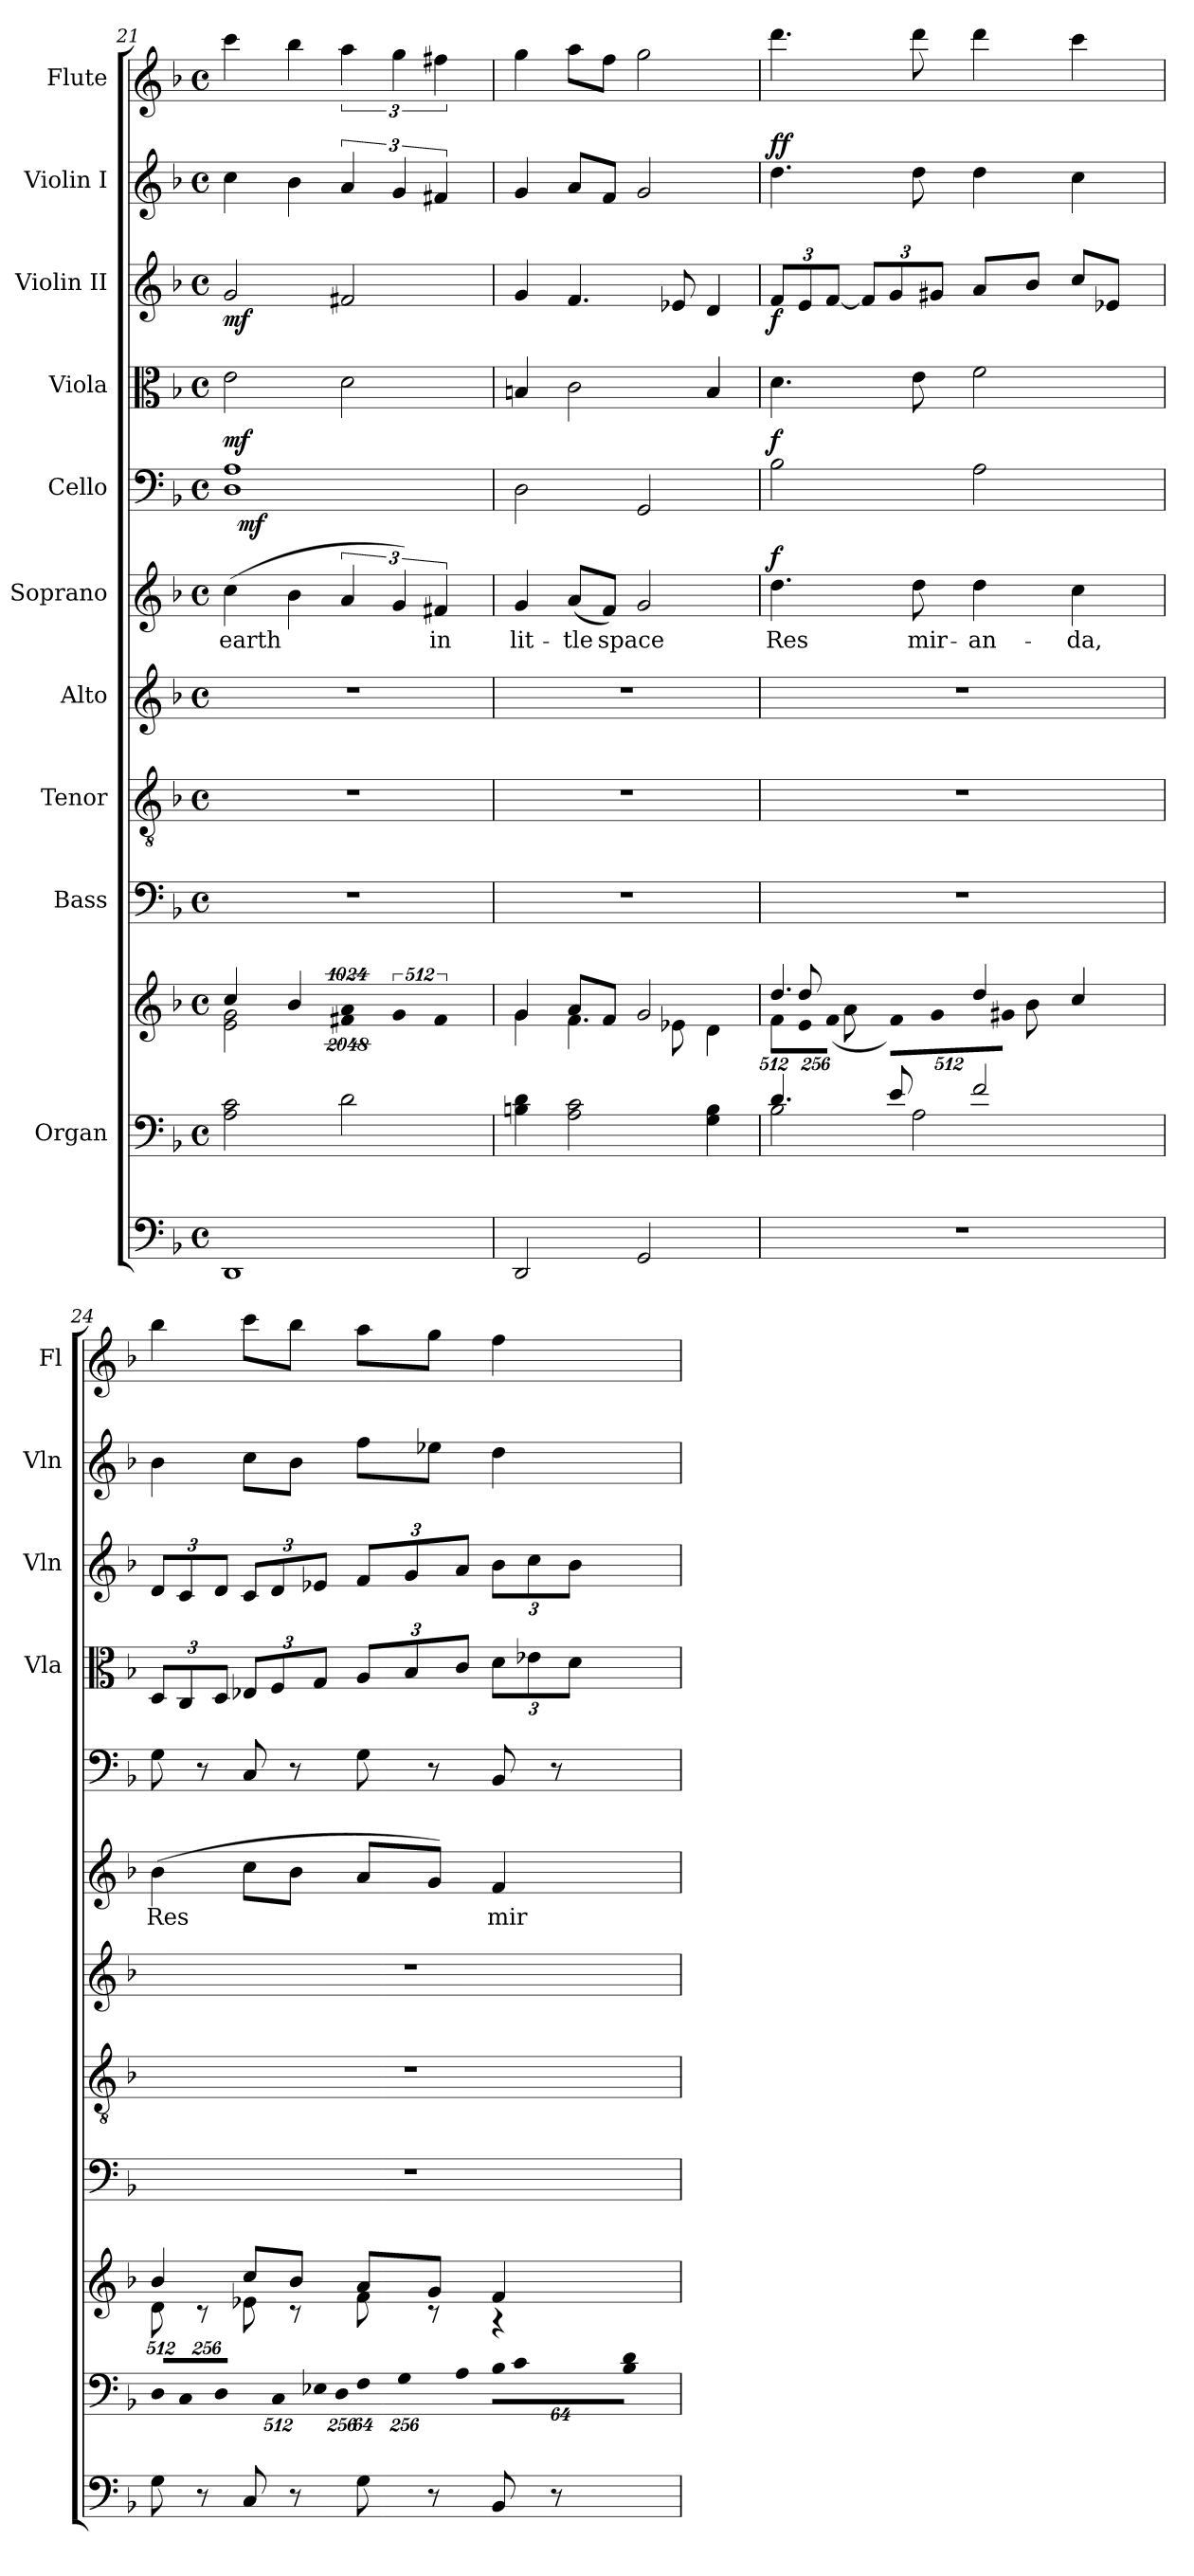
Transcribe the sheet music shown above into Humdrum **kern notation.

**kern	**kern	**kern	**kern	**kern	**kern	**kern	**text	**dynam	**kern	**dynam	**kern	**kern	**dynam	**kern	**dynam	**kern
*part11	*part10	*part10	*part9	*part8	*part7	*part6	*part6	*part6	*part5	*part5	*part4	*part3	*part3	*part2	*part2	*part1
*staff12	*staff11	*staff10	*staff9	*staff8	*staff7	*staff6	*staff6	*staff6	*staff5	*staff5	*staff4	*staff3	*staff3	*staff2	*staff2	*staff1
*	*I"Organ	*	*I"Bass	*I"Tenor	*I"Alto	*I"Soprano	*	*	*I"Cello	*	*I"Viola	*I"Violin II	*	*I"Violin I	*	*I"Flute
*	*	*	*	*	*	*	*	*	*	*	*I'Vla	*I'Vln	*	*I'Vln	*	*I'Fl
*clefF4	*clefF4	*clefG2	*clefF4	*clefGv2	*clefG2	*clefG2	*	*	*clefF4	*	*clefC3	*clefG2	*	*clefG2	*	*clefG2
*k[b-]	*k[b-]	*k[b-]	*k[b-]	*k[b-]	*k[b-]	*k[b-]	*	*	*k[b-]	*	*k[b-]	*k[b-]	*	*k[b-]	*	*k[b-]
*F:	*F:	*F:	*F:	*F:	*F:	*F:	*	*	*F:	*	*F:	*F:	*	*F:	*	*F:
*M4/4	*M4/4	*M4/4	*M4/4	*M4/4	*M4/4	*M4/4	*	*	*M4/4	*	*M4/4	*M4/4	*	*M4/4	*	*M4/4
*met(c)	*met(c)	*met(c)	*met(c)	*met(c)	*met(c)	*met(c)	*	*	*met(c)	*	*met(c)	*met(c)	*	*met(c)	*	*met(c)
=21	=21	=21	=21	=21	=21	=21	=21	=21	=21	=21	=21	=21	=21	=21	=21	=21
*	*	*^	*	*	*	*	*	*	*	*	*	*	*	*	*	*
!	!	!	!	!	!	!	!	!LO:LY:b	!	!	!LO:DY:a	!	!	!LO:DY:b	!	!LO:DY:a	!
!	!	!	!	!	!	!	!	!	!	!	!	!	!	!	!	!LO:DY:n=1:b	!
*	*	*	*	*	*	*	*	*	*	*^	*	*	*	*	*	*	*
1DD	2A\ 2c\	2e\ 2g\	4cc/	1r	1r	1r	(>4cc\	earth	.	1D 1A	32ryy	mf	2e\	2g/	mf	4cc\	mf mf	4ccc\
!	!	!	!	!	!	!	!	!	!	!	!	!LO:DY:b	!	!	!	!	!	!
.	.	.	.	.	.	.	.	.	.	.	2ryy	mf	.	.	.	.	.	.
.	.	.	4b-/	.	.	.	4b-\	.	.	.	.	.	.	.	.	4b-\	.	4bb-\
!	!	!LO:N:vis=2	!LO:N:vis=4	!	!	!	!	!	!	!	!	!	!	!	!	!	!	!
.	2d\	4096%1365f#X\	4096%683a/	.	.	.	6a/	.	.	.	.	.	2d\	2f#X/	.	6a/	.	6aa\
.	.	.	.	.	.	.	.	.	.	.	4...ryy	.	.	.	.	.	.	.
.	.	.	.	.	.	.	6g/)	.	.	.	.	.	.	.	.	6g/	.	6gg\
!	!	!	!LO:N:vis=4	!	!	!	!	!	!	!	!	!	!	!	!	!	!	!
.	.	.	2048%341g/	.	.	.	.	.	.	.	.	.	.	.	.	.	.	.
!	!	!	!LO:N:vis=4	!	!	!	!	!	!	!	!	!	!	!	!	!	!	!
.	.	8ryy	4096%683f#/	.	.	.	.	.	.	.	.	.	.	.	.	.	.	.
!	!	!	!	!	!	!	!	!LO:LY:b	!	!	!	!	!	!	!	!	!	!
.	.	.	.	.	.	.	6f#X/	in	.	.	.	.	.	.	.	6f#X/	.	6ff#X\
.	.	32ryy	.	.	.	.	.	.	.	.	.	.	.	.	.	.	.	.
.	.	128ryy	.	.	.	.	.	.	.	.	.	.	.	.	.	.	.	.
.	.	512ryy	.	.	.	.	.	.	.	.	.	.	.	.	.	.	.	.
.	.	2048.ryy	.	.	.	.	.	.	.	.	.	.	.	.	.	.	.	.
=22	=22	=22	=22	=22	=22	=22	=22	=22	=22	=22	=22	=22	=22	=22	=22	=22	=22	=22
!	!	!	!	!	!	!	!	!LO:LY:b	!	!	!	!	!	!	!	!	!	!
*	*	*	*	*	*	*	*	*	*	*v	*v	*	*	*	*	*	*	*
2DD/	4Bn\ 4d\	4g\	4g/	1r	1r	1r	4g/	lit-	.	2D\	.	4Bn/	4g/	.	4g/	.	4gg\
!	!	!	!	!	!	!	!	!LO:LY:b	!	!	!	!	!	!	!	!	!
.	2A\ 2c\	4.f\	8a/L	.	.	.	(<8a/L	-tle	.	.	.	2c\	4.f/	.	8a/L	.	8aa\L
!	!	!	!	!	!	!	!	!LO:LY:b	!	!	!	!	!	!	!	!	!
.	.	.	8f/J	.	.	.	8f/J)	space	.	.	.	.	.	.	8f/J	.	8ff\J
2GG/	.	.	2g/	.	.	.	2g/	.	.	2GG/	.	.	.	.	2g/	.	2gg\
.	.	8e-X\	.	.	.	.	.	.	.	.	.	.	8e-X/	.	.	.	.
.	4G\ 4B\	4d\	.	.	.	.	.	.	.	.	.	4B/	4d/	.	.	.	.
!!LO:PB:g=z
=23	=23	=23	=23	=23	=23	=23	=23	=23	=23	=23	=23	=23	=23	=23	=23	=23	=23
*	*^	*	*	*	*	*	*	*	*	*	*	*	*	*	*	*	*
*	*	*^	*	*	*	*	*	*	*	*	*	*	*	*	*	*	*	*
*	*	*	*	*	*Xbrackettup	*	*	*	*	*	*	*	*	*	*	*	*	*	*
!	!	!	!	!	!LO:N:vis=8	!	!	!	!	!LO:LY:b	!	!	!	!	!	!	!	!	!
*	*	*	*	*^	*^	*	*	*	*	*	*	*	*	*	*	*	*	*	*
*	*	*	*	*	*	*	*	*	*	*	*	*	*	*	*	*	*Xbrackettup	*	*	*	*
!	!	!	!	!	!	!	!	!	!	!	!	!	!LO:DY:a	!	!LO:DY:a	!	!	!LO:DY:b	!	!LO:DY:a	!
!	!	!	!	!	!	!	!	!	!	!	!	!	!	!	!	!	!	!	!	!LO:DY:n=1:b	!
1r	2B-\	4.d/	4096%1365ryy	4.dd/	4096%341f\L	4096%341ryy	4096%853ryy	1r	1r	1r	4.dd\	Res	f	2B-\	f	4.d\	12f/L	f	4.dd\	f f	4.ddd\
!	!	!	!	!	!LO:N:vis=8	!	!	!	!	!	!	!	!	!	!	!	!	!	!	!	!
.	.	.	.	.	2048%171e\	8dd/	.	.	.	.	.	.	.	.	.	.	.	.	.	.	.
.	.	.	.	.	.	.	.	.	.	.	.	.	.	.	.	.	12e/	.	.	.	.
.	.	.	.	.	.	.	.	.	.	.	.	.	.	.	.	.	[<12f/J	.	.	.	.
!	!	!	!	!	!LO:N:vis=8	!	!	!	!	!	!	!	!	!	!	!	!	!	!	!	!
.	.	.	.	.	(<4096%341f\J	.	.	.	.	.	.	.	.	.	.	.	.	.	.	.	.
.	.	.	.	.	.	4ryy	8a\	.	.	.	.	.	.	.	.	.	.	.	.	.	.
!	!	!	!	!	!LO:N:vis=8	!	!	!	!	!	!	!	!	!	!	!	!	!	!	!	!
.	.	.	.	.	4096%341f\L)	.	.	.	.	.	.	.	.	.	.	.	12f/L]	.	.	.	.
!	!	!	!	!	!LO:N:vis=8	!	!	!	!	!	!	!	!	!	!	!	!	!	!	!	!
.	.	.	8e/	.	2048%171g\	.	4ryy	.	.	.	.	.	.	.	.	.	.	.	.	.	.
.	.	.	.	.	.	.	.	.	.	.	.	.	.	.	.	.	12g/	.	.	.	.
!	!	!	!	!	!	!	!	!	!	!	!	!LO:LY:b	!	!	!	!	!	!	!	!	!
.	.	2A\	.	2ryy	.	.	.	.	.	.	8dd\	mir-	.	.	.	8e\	.	.	8dd\	.	8ddd\
.	.	.	.	.	.	.	.	.	.	.	.	.	.	.	.	.	12g#X/J	.	.	.	.
!	!	!	!	!	!LO:N:vis=8	!	!	!	!	!	!	!	!	!	!	!	!	!	!	!	!
.	.	.	.	.	4096%341g#X\J	.	.	.	.	.	.	.	.	.	.	.	.	.	.	.	.
.	.	.	32ryy	.	.	32ryy	.	.	.	.	.	.	.	.	.	.	.	.	.	.	.
.	.	.	128ryy	.	.	128ryy	.	.	.	.	.	.	.	.	.	.	.	.	.	.	.
.	.	.	512ryy	.	.	512ryy	.	.	.	.	.	.	.	.	.	.	.	.	.	.	.
.	.	.	2048.ryy	.	.	2048.ryy	.	.	.	.	.	.	.	.	.	.	.	.	.	.	.
!	!	!	!	!	!	!	!	!	!	!	!	!LO:LY:b	!	!	!	!	!	!	!	!	!
.	2ryy	.	2f/	.	2ryy	4dd/	.	.	.	.	4dd\	-an-	.	2A\	.	2f\	8a/L	.	4dd\	.	4ddd\
.	.	.	.	.	.	.	32ryy	.	.	.	.	.	.	.	.	.	.	.	.	.	.
.	.	.	.	.	.	.	128ryy	.	.	.	.	.	.	.	.	.	.	.	.	.	.
.	.	.	.	.	.	.	512ryy	.	.	.	.	.	.	.	.	.	.	.	.	.	.
.	.	.	.	.	.	.	2048.ryy	.	.	.	.	.	.	.	.	.	.	.	.	.	.
.	.	.	.	.	.	.	8b-\	.	.	.	.	.	.	.	.	.	8b-/J	.	.	.	.
!	!	!	!	!	!	!	!	!	!	!	!	!LO:LY:b	!	!	!	!	!	!	!	!	!
.	.	.	.	.	.	4ryy	4cc/	.	.	.	4cc\	-da,	.	.	.	.	8cc/L	.	4cc\	.	4ccc\
.	.	8ryy	.	8ryy	.	.	.	.	.	.	.	.	.	.	.	.	8e-X/J	.	.	.	.
*	*	*	*	*v	*v	*v	*v	*	*	*	*	*	*	*	*	*	*	*	*	*	*
=24	=24	=24	=24	=24	=24	=24	=24	=24	=24	=24	=24	=24	=24	=24	=24	=24	=24	=24
*	*Xbrackettup	*	*	*	*	*	*	*	*	*	*	*	*	*	*	*	*	*
!	!LO:N:vis=8	!	!	!	!	!	!	!	!LO:LY:b	!	!	!	!	!	!	!	!	!
*	*	*	*	*^	*	*	*	*	*	*	*	*	*	*	*	*	*	*
*	*	*	*	*	*	*	*	*	*	*	*	*	*	*Xbrackettup	*	*	*	*	*
8G\	4096%341D/L	4ryy	2ryy	4b-/	8d\	1r	1r	1r	(>4b-\	Res	.	8G\	.	12D/L	12d/L	.	4b-\	.	4bb-\
!	!LO:N:vis=8	!	!	!	!	!	!	!	!	!	!	!	!	!	!	!	!	!	!
.	2048%171C/	.	.	.	.	.	.	.	.	.	.	.	.	.	.	.	.	.	.
.	.	.	.	.	.	.	.	.	.	.	.	.	.	12C/	12c/	.	.	.	.
8r	.	.	.	.	8rc	.	.	.	.	.	.	8r	.	.	.	.	.	.	.
.	.	.	.	.	.	.	.	.	.	.	.	.	.	12D/J	12d/J	.	.	.	.
!	!LO:N:vis=8	!	!	!	!	!	!	!	!	!	!	!	!	!	!	!	!	!	!
.	4096%341D/J	.	.	.	.	.	.	.	.	.	.	.	.	.	.	.	.	.	.
!	!LO:N:vis=8	!	!	!	!	!	!	!	!	!	!	!	!	!	!	!	!	!	!
8C/	4096%341C\	8ryy	.	8e-X\	8cc/L	.	.	.	8cc\L	.	.	8C/	.	12E-X/L	12c/L	.	8cc\L	.	8ccc\L
.	64ryy	.	.	.	.	.	.	.	.	.	.	.	.	.	.	.	.	.	.
.	.	.	.	.	.	.	.	.	.	.	.	.	.	12F/	12d/	.	.	.	.
.	128ryy	.	.	.	.	.	.	.	.	.	.	.	.	.	.	.	.	.	.
.	256ryy	.	.	.	.	.	.	.	.	.	.	.	.	.	.	.	.	.	.
.	2048ryy	.	.	.	.	.	.	.	.	.	.	.	.	.	.	.	.	.	.
!	!LO:N:vis=8	!	!	!	!	!	!	!	!	!	!	!	!	!	!	!	!	!	!
.	2048%171D\	.	.	.	.	.	.	.	.	.	.	.	.	.	.	.	.	.	.
8r	.	32ryy	.	8rc	8b-/J	.	.	.	8b-\J	.	.	8r	.	.	.	.	8b-\J	.	8bb-\J
.	.	128ryy	.	.	.	.	.	.	.	.	.	.	.	.	.	.	.	.	.
.	.	512ryy	.	.	.	.	.	.	.	.	.	.	.	.	.	.	.	.	.
.	.	2048.ryy	.	.	.	.	.	.	.	.	.	.	.	.	.	.	.	.	.
.	.	.	.	.	.	.	.	.	.	.	.	.	.	12G/J	12e-X/J	.	.	.	.
*	*	*Xtuplet	*	*	*	*	*	*	*	*	*	*	*	*	*	*	*	*	*
!	!	!LO:N:vis=8	!	!	!	!	!	!	!	!	!	!	!	!	!	!	!	!	!
.	.	4096%341E-X\	.	.	.	.	.	.	.	.	.	.	.	.	.	.	.	.	.
.	4096%341ryy	.	.	.	.	.	.	.	.	.	.	.	.	.	.	.	.	.	.
*	*	*tuplet	*	*	*	*	*	*	*	*	*	*	*	*	*	*	*	*	*
!	!	!LO:N:vis=8	!	!	!	!	!	!	!	!	!	!	!	!	!	!	!	!	!
8G\	.	1024%57F\	8ryy	8a/L	8f\	.	.	.	8a/L	.	.	8G\	.	12A/L	12f/L	.	8ff\L	.	8aa\L
.	4ryy	.	.	.	.	.	.	.	.	.	.	.	.	.	.	.	.	.	.
.	.	64ryy	.	.	.	.	.	.	.	.	.	.	.	.	.	.	.	.	.
.	.	512.ryy	.	.	.	.	.	.	.	.	.	.	.	.	.	.	.	.	.
!	!	!LO:N:vis=8	!	!	!	!	!	!	!	!	!	!	!	!	!	!	!	!	!
.	.	4096%227G\	.	.	.	.	.	.	.	.	.	.	.	.	.	.	.	.	.
.	.	.	.	.	.	.	.	.	.	.	.	.	.	12B-/	12g/	.	.	.	.
8r	.	.	32ryy	8g/J	8rB	.	.	.	8g/J)	.	.	8r	.	.	.	.	8ee-X\J	.	8gg\J
.	.	4096%341ryy	.	.	.	.	.	.	.	.	.	.	.	.	.	.	.	.	.
.	.	.	128ryy	.	.	.	.	.	.	.	.	.	.	.	.	.	.	.	.
.	.	.	512ryy	.	.	.	.	.	.	.	.	.	.	.	.	.	.	.	.
.	.	.	2048.ryy	.	.	.	.	.	.	.	.	.	.	.	.	.	.	.	.
.	.	.	.	.	.	.	.	.	.	.	.	.	.	12c/J	12a/J	.	.	.	.
*	*	*	*Xtuplet	*	*	*	*	*	*	*	*	*	*	*	*	*	*	*	*
!	!	!	!LO:N:vis=8	!	!	!	!	!	!	!	!	!	!	!	!	!	!	!	!
.	.	.	4096%341A\	.	.	.	.	.	.	.	.	.	.	.	.	.	.	.	.
.	.	4ryy	.	.	.	.	.	.	.	.	.	.	.	.	.	.	.	.	.
*	*	*	*tuplet	*	*	*	*	*	*	*	*	*	*	*	*	*	*	*	*
!	!	!	!LO:N:vis=8	!	!	!	!	!	!	!LO:LY:b	!	!	!	!	!	!	!	!	!
8BB-/	.	.	1024%57B-\L	4f/	4rG	.	.	.	4f/	mir-	.	8BB-/	.	12d\L	12b-\L	.	4dd\	.	4ff\
.	8ryy	.	.	.	.	.	.	.	.	.	.	.	.	.	.	.	.	.	.
!	!	!	!LO:N:vis=8	!	!	!	!	!	!	!	!	!	!	!	!	!	!	!	!
.	.	.	4096%227c\	.	.	.	.	.	.	.	.	.	.	.	.	.	.	.	.
.	.	.	.	.	.	.	.	.	.	.	.	.	.	12e-X\	12cc\	.	.	.	.
!	!	!	!LO:N:vis=8	!	!	!	!	!	!	!	!	!	!	!	!	!	!	!	!
.	.	.	1024%57B-\ 1024%57d\J	.	.	.	.	.	.	.	.	.	.	.	.	.	.	.	.
8r	.	.	.	.	.	.	.	.	.	.	.	8r	.	.	.	.	.	.	.
.	16ryy	.	.	.	.	.	.	.	.	.	.	.	.	.	.	.	.	.	.
.	.	.	.	.	.	.	.	.	.	.	.	.	.	12d\J	12b-\J	.	.	.	.
.	.	.	4096%341ryy	.	.	.	.	.	.	.	.	.	.	.	.	.	.	.	.
.	.	32ryy	.	.	.	.	.	.	.	.	.	.	.	.	.	.	.	.	.
.	32ryy	.	.	.	.	.	.	.	.	.	.	.	.	.	.	.	.	.	.
.	.	256.ryy	.	.	.	.	.	.	.	.	.	.	.	.	.	.	.	.	.
.	512..ryy	.	.	.	.	.	.	.	.	.	.	.	.	.	.	.	.	.	.
*	*v	*v	*v	*	*	*	*	*	*	*	*	*	*	*	*	*	*	*	*
*	*	*v	*v	*	*	*	*	*	*	*	*	*	*	*	*	*	*
=	=	=	=	=	=	=	=	=	=	=	=	=	=	=	=	=
*-	*-	*-	*-	*-	*-	*-	*-	*-	*-	*-	*-	*-	*-	*-	*-	*-
